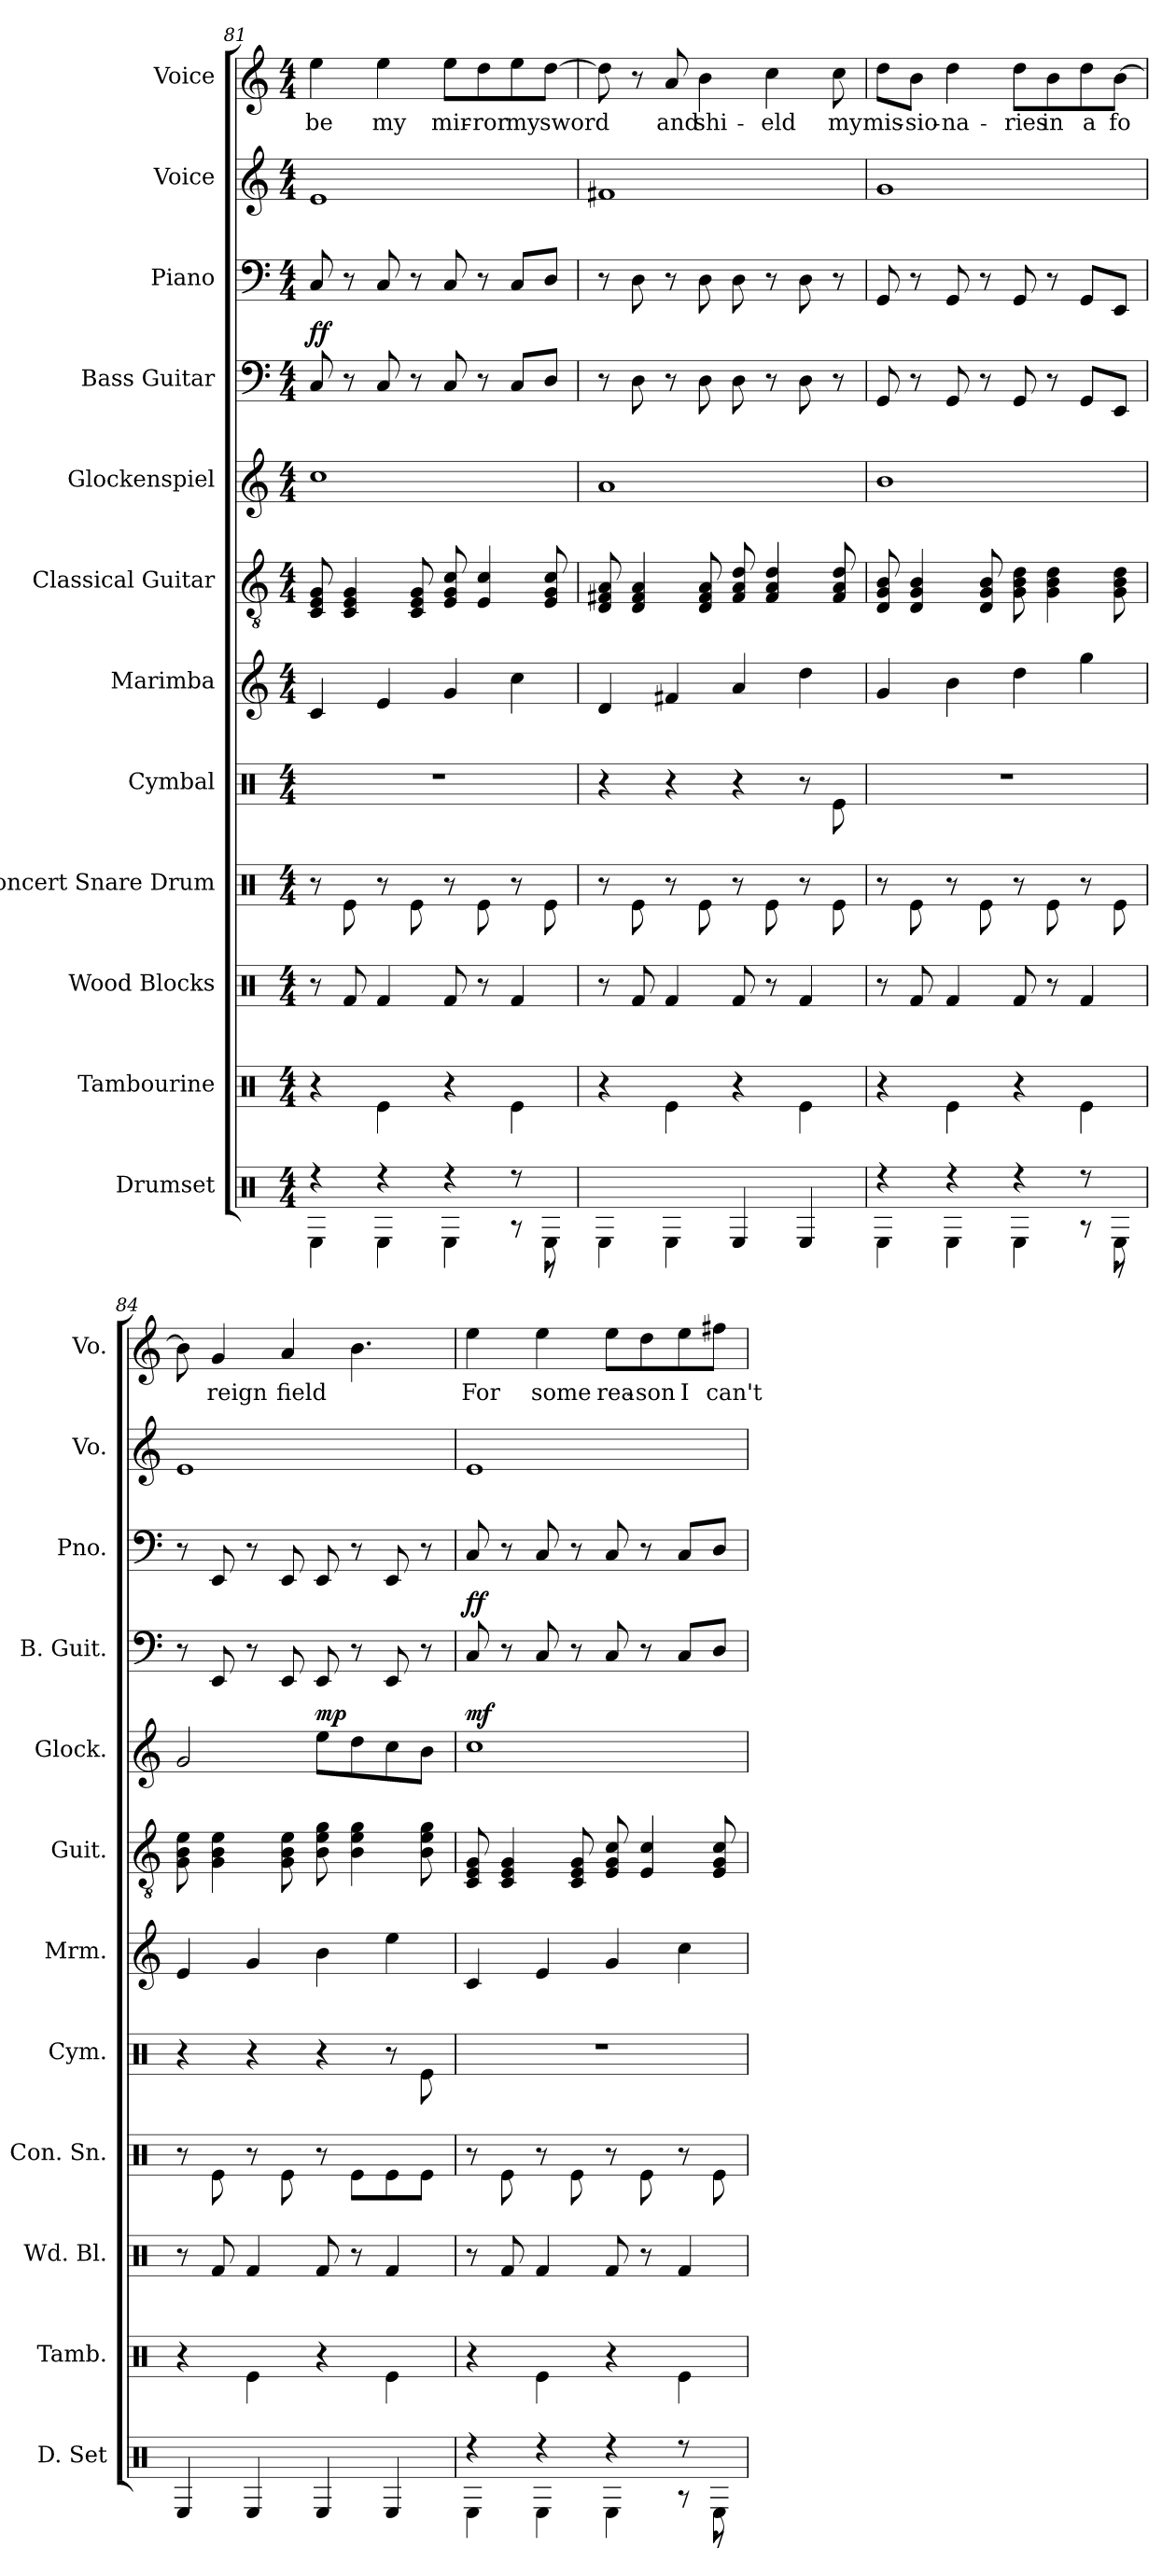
**kern	**kern	**kern	**kern	**kern	**kern	**kern	**kern	**dynam	**kern	**dynam	**kern	**kern	**kern	**text
*part12	*part11	*part10	*part9	*part8	*part7	*part6	*part5	*part5	*part4	*part4	*part3	*part2	*part1	*part1
*staff12	*staff11	*staff10	*staff9	*staff8	*staff7	*staff6	*staff5	*staff5	*staff4	*staff4	*staff3	*staff2	*staff1	*staff1
*I"Drumset	*I"Tambourine	*I"Wood Blocks	*I"Concert Snare Drum	*I"Cymbal	*I"Marimba	*I"Classical Guitar	*I"Glockenspiel	*	*I"Bass Guitar	*	*I"Piano	*I"Voice	*I"Voice	*
*I'D. Set	*I'Tamb.	*I'Wd. Bl.	*I'Con. Sn.	*I'Cym.	*I'Mrm.	*I'Guit.	*I'Glock.	*	*I'B. Guit.	*	*I'Pno.	*I'Vo.	*I'Vo.	*
!!LO:PB:g=z
*clefX	*clefX	*clefX	*clefX	*clefX	*clefG2	*clefGv2	*clefG2	*	*clefF4	*	*clefF4	*clefG2	*clefG2	*
*	*	*	*	*	*	*	*ITrd-14c-24	*	*ITrd7c12	*	*	*	*	*
*k[]	*k[]	*k[]	*k[]	*k[]	*k[]	*k[]	*k[]	*	*k[]	*	*k[]	*k[]	*k[]	*
*M4/4	*M4/4	*M4/4	*M4/4	*M4/4	*M4/4	*M4/4	*M4/4	*	*M4/4	*	*M4/4	*M4/4	*M4/4	*
=81	=81	=81	=81	=81	=81	=81	=81	=81	=81	=81	=81	=81	=81	=81
*^	*	*	*	*	*	*	*	*	*	*	*	*	*	*
!	!	!	!	!	!	!	!	!	!	!	!LO:DY:a	!	!	!	!LO:LY:b
4r	4RE\	4r	8r	8r	1r	4c/	8C/ 8E/ 8G/	1cccc	.	8CC/	ff	8C/	1e	4ee\	be
.	.	.	8Rf/	8Re\	.	.	4C/ 4E/ 4G/	.	.	8r	.	8r	.	.	.
!	!	!	!	!	!	!	!	!	!	!	!	!	!	!	!LO:LY:b
4r	4RE\	4Re\	4Rf/	8r	.	4e/	.	.	.	8CC/	.	8C/	.	4ee\	my
.	.	.	.	8Re\	.	.	8C/ 8E/ 8G/	.	.	8r	.	8r	.	.	.
!	!	!	!	!	!	!	!	!	!	!	!	!	!	!	!LO:LY:b
4r	4RE\	4r	8Rf/	8r	.	4g/	8E/ 8G/ 8c/	.	.	8CC/	.	8C/	.	8ee\L	mir-
!	!	!	!	!	!	!	!	!	!	!	!	!	!	!	!LO:LY:b
.	.	.	8r	8Re\	.	.	4E/ 4c/	.	.	8r	.	8r	.	8dd\	-ror
!	!	!	!	!	!	!	!	!	!	!	!	!	!	!	!LO:LY:b
8r	8r	4Re\	4Rf/	8r	.	4cc\	.	.	.	8CC/L	.	8C/L	.	8ee\	my
!	!	!	!	!	!	!	!	!	!	!	!	!	!	!	!LO:LY:b
8REi\	8r	.	.	8Re\	.	.	8E/ 8G/ 8c/	.	.	8DD/J	.	8D/J	.	[8dd\J	sword
*v	*v	*	*	*	*	*	*	*	*	*	*	*	*	*	*
=82	=82	=82	=82	=82	=82	=82	=82	=82	=82	=82	=82	=82	=82	=82
4RE\	4r	8r	8r	4r	4d/	8D/ 8F#X/ 8A/	1aaa	.	8r	.	8r	1f#X	8dd\]	.
.	.	8Rf/	8Re\	.	.	4D/ 4F#/ 4A/	.	.	8DD\	.	8D\	.	8r	.
!	!	!	!	!	!	!	!	!	!	!	!	!	!	!LO:LY:b
4RE\	4Re\	4Rf/	8r	4r	4f#X/	.	.	.	8r	.	8r	.	8a/	and
!	!	!	!	!	!	!	!	!	!	!	!	!	!	!LO:LY:b
.	.	.	8Re\	.	.	8D/ 8F#/ 8A/	.	.	8DD\	.	8D\	.	4b\	shi-
4RE/	4r	8Rf/	8r	4r	4a/	8F#/ 8A/ 8d/	.	.	8DD\	.	8D\	.	.	.
!	!	!	!	!	!	!	!	!	!	!	!	!	!	!LO:LY:b
.	.	8r	8Re\	.	.	4F#/ 4A/ 4d/	.	.	8r	.	8r	.	4cc\	-eld
4RE/	4Re\	4Rf/	8r	8r	4dd\	.	.	.	8DD\	.	8D\	.	.	.
!	!	!	!	!	!	!	!	!	!	!	!	!	!	!LO:LY:b
.	.	.	8Re\	8Re\	.	8F#/ 8A/ 8d/	.	.	8r	.	8r	.	8cc\	my
=83	=83	=83	=83	=83	=83	=83	=83	=83	=83	=83	=83	=83	=83	=83
*^	*	*	*	*	*	*	*	*	*	*	*	*	*	*
!	!	!	!	!	!	!	!	!	!	!	!	!	!	!	!LO:LY:b
4r	4RE\	4r	8r	8r	1r	4g/	8D/ 8G/ 8B/	1bbb	.	8GGG/	.	8GG/	1g	8dd\L	mis-
!	!	!	!	!	!	!	!	!	!	!	!	!	!	!	!LO:LY:b
.	.	.	8Rf/	8Re\	.	.	4D/ 4G/ 4B/	.	.	8r	.	8r	.	8b\J	-sio-
!	!	!	!	!	!	!	!	!	!	!	!	!	!	!	!LO:LY:b
4r	4RE\	4Re\	4Rf/	8r	.	4b\	.	.	.	8GGG/	.	8GG/	.	4dd\	-na-
.	.	.	.	8Re\	.	.	8D/ 8G/ 8B/	.	.	8r	.	8r	.	.	.
!	!	!	!	!	!	!	!	!	!	!	!	!	!	!	!LO:LY:b
4r	4RE\	4r	8Rf/	8r	.	4dd\	8G\ 8B\ 8d\	.	.	8GGG/	.	8GG/	.	8dd\L	-ries
!	!	!	!	!	!	!	!	!	!	!	!	!	!	!	!LO:LY:b
.	.	.	8r	8Re\	.	.	4G\ 4B\ 4d\	.	.	8r	.	8r	.	8b\	in
!	!	!	!	!	!	!	!	!	!	!	!	!	!	!	!LO:LY:b
8r	8r	4Re\	4Rf/	8r	.	4gg\	.	.	.	8GGG/L	.	8GG/L	.	8dd\	a
!	!	!	!	!	!	!	!	!	!	!	!	!	!	!	!LO:LY:b
8REi\	8r	.	.	8Re\	.	.	8G\ 8B\ 8d\	.	.	8EEE/J	.	8EE/J	.	[8b\J	fo
*v	*v	*	*	*	*	*	*	*	*	*	*	*	*	*	*
!!LO:PB:g=z
=84	=84	=84	=84	=84	=84	=84	=84	=84	=84	=84	=84	=84	=84	=84
4RE/	4r	8r	8r	4r	4e/	8G\ 8B\ 8e\	2ggg/	.	8r	.	8r	1e	8b\]	.
!	!	!	!	!	!	!	!	!	!	!	!	!	!	!LO:LY:b
.	.	8Rf/	8Re\	.	.	4G\ 4B\ 4e\	.	.	8EEE/	.	8EE/	.	4g/	reign
4RE/	4Re\	4Rf/	8r	4r	4g/	.	.	.	8r	.	8r	.	.	.
!	!	!	!	!	!	!	!	!	!	!	!	!	!	!LO:LY:b
.	.	.	8Re\	.	.	8G\ 8B\ 8e\	.	.	8EEE/	.	8EE/	.	4a/	field
!	!	!	!	!	!	!	!	!LO:DY:a	!	!	!	!	!	!
4RE/	4r	8Rf/	8r	4r	4b\	8B\ 8e\ 8g\	8eeee\L	mp	8EEE/	.	8EE/	.	.	.
.	.	8r	8Re\L	.	.	4B\ 4e\ 4g\	8dddd\	.	8r	.	8r	.	4.b\	.
4RE/	4Re\	4Rf/	8Re\	8r	4ee\	.	8cccc\	.	8EEE/	.	8EE/	.	.	.
.	.	.	8Re\J	8Re\	.	8B\ 8e\ 8g\	8bbb\J	.	8r	.	8r	.	.	.
=85	=85	=85	=85	=85	=85	=85	=85	=85	=85	=85	=85	=85	=85	=85
*^	*	*	*	*	*	*	*	*	*	*	*	*	*	*
!	!	!	!	!	!	!	!	!	!LO:DY:a	!	!LO:DY:a	!	!	!	!LO:LY:b
4r	4RE\	4r	8r	8r	1r	4c/	8C/ 8E/ 8G/	1cccc	mf	8CC/	ff	8C/	1e	4ee\	For
.	.	.	8Rf/	8Re\	.	.	4C/ 4E/ 4G/	.	.	8r	.	8r	.	.	.
!	!	!	!	!	!	!	!	!	!	!	!	!	!	!	!LO:LY:b
4r	4RE\	4Re\	4Rf/	8r	.	4e/	.	.	.	8CC/	.	8C/	.	4ee\	some
.	.	.	.	8Re\	.	.	8C/ 8E/ 8G/	.	.	8r	.	8r	.	.	.
!	!	!	!	!	!	!	!	!	!	!	!	!	!	!	!LO:LY:b
4r	4RE\	4r	8Rf/	8r	.	4g/	8E/ 8G/ 8c/	.	.	8CC/	.	8C/	.	8ee\L	rea-
!	!	!	!	!	!	!	!	!	!	!	!	!	!	!	!LO:LY:b
.	.	.	8r	8Re\	.	.	4E/ 4c/	.	.	8r	.	8r	.	8dd\	-son
!	!	!	!	!	!	!	!	!	!	!	!	!	!	!	!LO:LY:b
8r	8r	4Re\	4Rf/	8r	.	4cc\	.	.	.	8CC/L	.	8C/L	.	8ee\	I
!	!	!	!	!	!	!	!	!	!	!	!	!	!	!	!LO:LY:b
8REi\	8r	.	.	8Re\	.	.	8E/ 8G/ 8c/	.	.	8DD/J	.	8D/J	.	8ff#X\J	can't
*v	*v	*	*	*	*	*	*	*	*	*	*	*	*	*	*
=	=	=	=	=	=	=	=	=	=	=	=	=	=	=
*-	*-	*-	*-	*-	*-	*-	*-	*-	*-	*-	*-	*-	*-	*-
